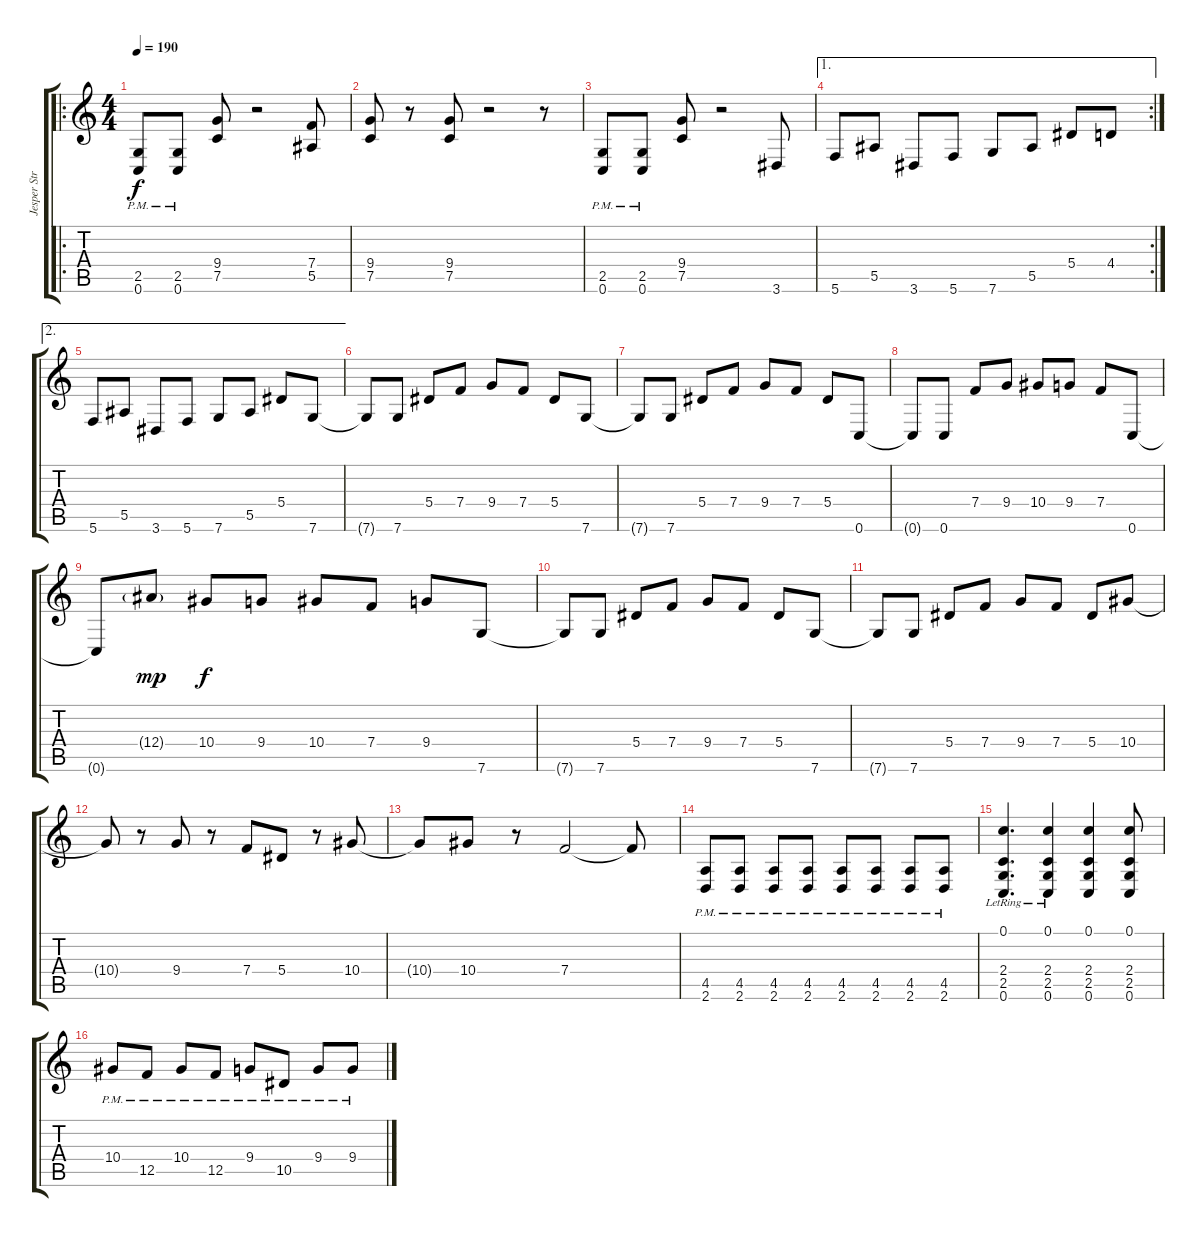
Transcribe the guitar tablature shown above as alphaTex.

\track ("Jesper Strömblad" "Jesper Str") {instrument distortionguitar}
\staff {score tabs}
\tuning (C4 G3 Eb3 Bb2 F2 C2) {hide}
\ro
\ts (4 4)
\tempo 190
\clef g2
\ks c
(2.5{pm} 0.6{pm}).8{dy f} (2.5{pm} 0.6{pm}).8 (9.4 7.5).8 r.2 (7.4 5.5).8 |
(9.4 7.5).8 r.8 (9.4 7.5).8 r.2 r.8 |
(2.5{pm} 0.6{pm}).8 (2.5{pm} 0.6{pm}).8 (9.4 7.5).8 r.2 3.6.8 |
\ae 1
\rc 2
5.6.8 5.5.8 3.6.8 5.6.8 7.6.8 5.5.8 5.4.8 4.4.8 |
\ae 2
5.6.8 5.5.8 3.6.8 5.6.8 7.6.8 5.5.8 5.4.8 7.6.8 |
7.6{t}.8 7.6.8 5.4.8 7.4.8 9.4.8 7.4.8 5.4.8 7.6.8 |
7.6{t}.8 7.6.8 5.4.8 7.4.8 9.4.8 7.4.8 5.4.8 0.6.8 |
0.6{t}.8 0.6.8 7.4.8 9.4.8 10.4.8 9.4.8 7.4.8 0.6.8 |
0.6{t}.8 12.4{g}.8{dy mp} 10.4.8{dy f} 9.4.8 10.4.8 7.4.8 9.4.8 7.6.8 |
7.6{t}.8 7.6.8 5.4.8 7.4.8 9.4.8 7.4.8 5.4.8 7.6.8 |
7.6{t}.8 7.6.8 5.4.8 7.4.8 9.4.8 7.4.8 5.4.8 10.4.8 |
10.4{t}.8 r.8 9.4.8 r.8 7.4.8 5.4.8 r.8 10.4.8 |
10.4{t}.8 10.4.8 r.8 7.4.2 7.4{t}.8 |
(4.5{pm} 2.6{pm}).8 (4.5{pm} 2.6{pm}).8 (4.5{pm} 2.6{pm}).8 (4.5{pm} 2.6{pm}).8 (4.5{pm} 2.6{pm}).8 (4.5{pm} 2.6{pm}).8 (4.5{pm} 2.6{pm}).8 (4.5{pm} 2.6{pm}).8 |
(0.1{lr} 2.4{lr} 2.5{lr} 0.6{lr}).4{d} (0.1{lr} 2.4{lr} 2.5{lr} 0.6{lr}).4 (0.1 2.4 2.5 0.6).4 (0.1 2.4 2.5 0.6).8 |
10.4{pm}.8 12.5{pm}.8 10.4{pm}.8 12.5{pm}.8 9.4{pm}.8 10.5{pm}.8 9.4{pm}.8 9.4{pm}.8
